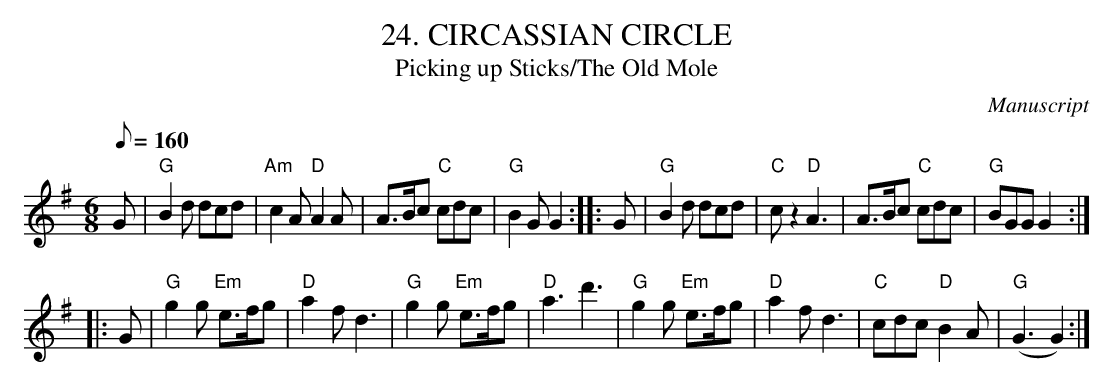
X:1
T:24. CIRCASSIAN CIRCLE
T: Picking up Sticks/The Old Mole
M:6/8
L:1/8
Q:160
O:Manuscript
K:G
G|\
"G"B2d dcd|"Am"c2A "D"A2A|A>Bc "C"cdc|"G"B2G G2::\
G|\
"G"B2d dcd|"C"cz2 "D"A3|A>Bc "C"cdc|"G"BGG G2::
G|\
"G"g2g "Em"e>fg|"D"a2f d3|"G"g2g "Em"e>fg|"D"a3 d'3|\
"G"g2g "Em"e>fg|"D"a2f d3|"C"cdc "D"B2A|"G"(G3 G2):|
